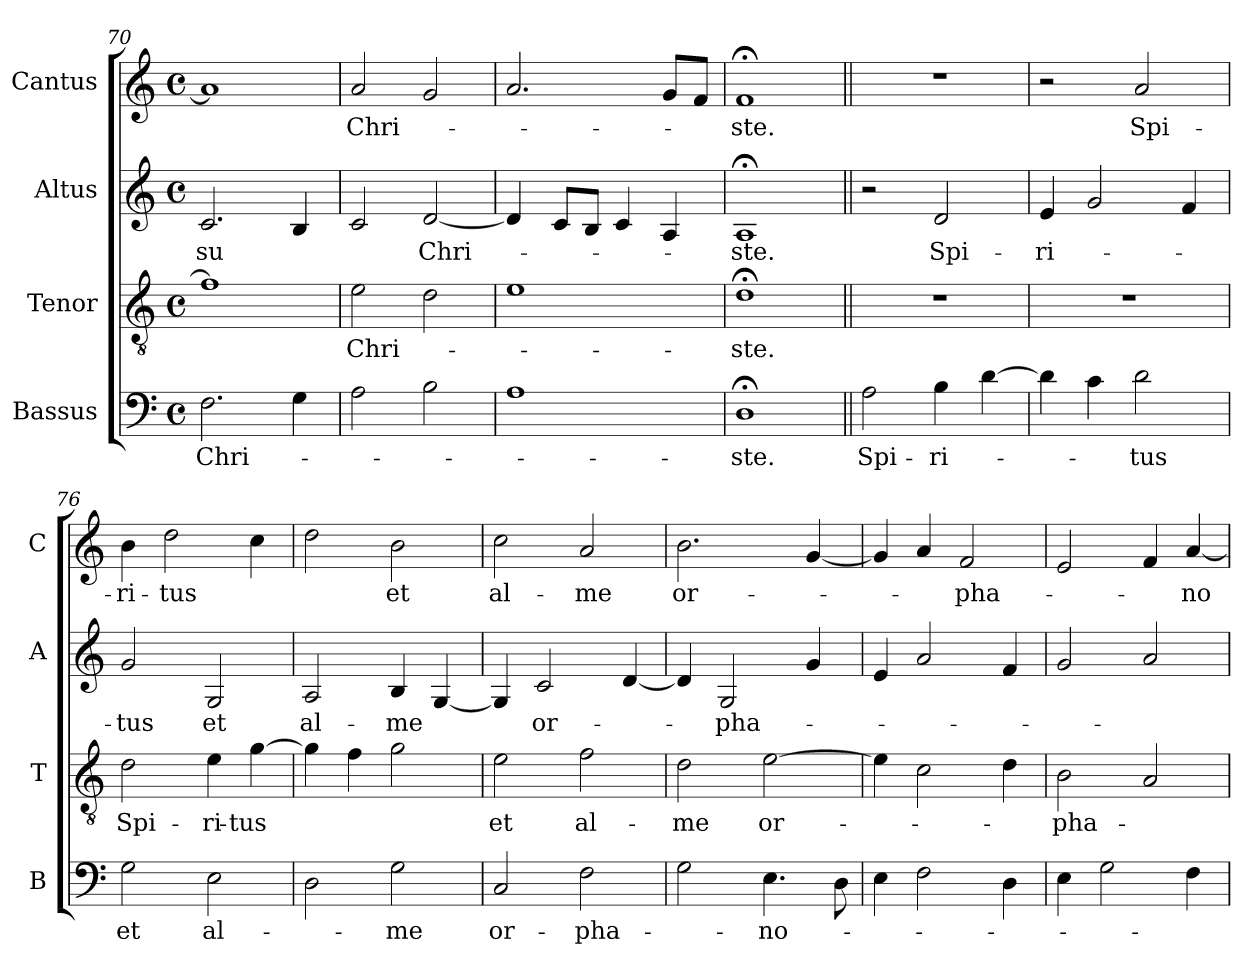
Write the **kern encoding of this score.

**kern	**text	**kern	**text	**kern	**text	**kern	**text
*part4	*part4	*part3	*part3	*part2	*part2	*part1	*part1
*staff4	*staff4	*staff3	*staff3	*staff2	*staff2	*staff1	*staff1
*I"Bassus	*	*I"Tenor	*	*I"Altus	*	*I"Cantus	*
*I'B	*	*I'T	*	*I'A	*	*I'C	*
*clefF4	*	*clefGv2	*	*clefG2	*	*clefG2	*
*k[]	*	*k[]	*	*k[]	*	*k[]	*
*C:	*	*C:	*	*C:	*	*C:	*
*M4/4	*	*M4/4	*	*M4/4	*	*M4/4	*
*met(c)	*	*met(c)	*	*met(c)	*	*met(c)	*
=70	=70	=70	=70	=70	=70	=70	=70
!	!LO:LY:b	!	!	!	!	!	!
!	!	!	!	!	!LO:LY:b	!	!
2.F\	Chri-	1f]	.	2.c/	-su	1a]	.
4G\	.	.	.	4B/	.	.	.
=71	=71	=71	=71	=71	=71	=71	=71
!	!	!	!LO:LY:b	!	!	!	!
!	!	!	!	!	!	!	!LO:LY:b
2A\	.	2e\	Chri-	2c/	.	2a/	Chri-
!	!	!	!	!	!LO:LY:b	!	!
2B\	.	2d\	.	[2d/	Chri-	2g/	.
=72	=72	=72	=72	=72	=72	=72	=72
1A	.	1e	.	4d/]	.	2.a/	.
.	.	.	.	8c/L	.	.	.
.	.	.	.	8B/J	.	.	.
.	.	.	.	4c/	.	.	.
.	.	.	.	4A/	.	8g/L	.
.	.	.	.	.	.	8f/J	.
=73	=73	=73	=73	=73	=73	=73	=73
!	!LO:LY:b	!	!	!	!	!	!
!	!	!	!LO:LY:b	!	!	!	!
!	!	!	!	!	!LO:LY:b	!	!
!	!	!	!	!	!	!	!LO:LY:b
1D;<	-ste.	1d;<	-ste.	1A;<	-ste.	1f;<	-ste.
!!LO:PB:g=z
=74||	=74||	=74||	=74||	=74||	=74||	=74||	=74||
!	!LO:LY:b	!	!	!	!	!	!
2A\	Spi-	1r	.	2r	.	1r	.
!	!LO:LY:b	!	!	!	!	!	!
!	!	!	!	!	!LO:LY:b	!	!
4B\	-ri-	.	.	2d/	Spi-	.	.
[4d\	.	.	.	.	.	.	.
=75	=75	=75	=75	=75	=75	=75	=75
!	!	!	!	!	!LO:LY:b	!	!
4d\]	.	1r	.	4e/	-ri-	2r	.
4c\	.	.	.	2g/	.	.	.
!	!LO:LY:b	!	!	!	!	!	!
!	!	!	!	!	!	!	!LO:LY:b
2d\	-tus	.	.	.	.	2a/	Spi-
.	.	.	.	4f/	.	.	.
=76	=76	=76	=76	=76	=76	=76	=76
!	!LO:LY:b	!	!	!	!	!	!
!	!	!	!LO:LY:b	!	!	!	!
!	!	!	!	!	!LO:LY:b	!	!
!	!	!	!	!	!	!	!LO:LY:b
2G\	et	2d\	Spi-	2g/	-tus	4b\	-ri-
!	!	!	!	!	!	!	!LO:LY:b
.	.	.	.	.	.	2dd\	-tus
!	!LO:LY:b	!	!	!	!	!	!
!	!	!	!LO:LY:b	!	!	!	!
!	!	!	!	!	!LO:LY:b	!	!
2E\	al-	4e\	-ri-	2G/	et	.	.
!	!	!	!LO:LY:b	!	!	!	!
.	.	[4g\	-tus	.	.	4cc\	.
=77	=77	=77	=77	=77	=77	=77	=77
!	!	!	!	!	!LO:LY:b	!	!
2D\	.	4g\]	.	2A/	al-	2dd\	.
.	.	4f\	.	.	.	.	.
!	!LO:LY:b	!	!	!	!	!	!
!	!	!	!	!	!LO:LY:b	!	!
!	!	!	!	!	!	!	!LO:LY:b
2G\	-me	2g\	.	4B/	-me	2b\	et
.	.	.	.	[4G/	.	.	.
=78	=78	=78	=78	=78	=78	=78	=78
!	!LO:LY:b	!	!	!	!	!	!
!	!	!	!LO:LY:b	!	!	!	!
!	!	!	!	!	!	!	!LO:LY:b
2C/	or-	2e\	et	4G/]	.	2cc\	al-
!	!	!	!	!	!LO:LY:b	!	!
.	.	.	.	2c/	or-	.	.
!	!LO:LY:b	!	!	!	!	!	!
!	!	!	!LO:LY:b	!	!	!	!
!	!	!	!	!	!	!	!LO:LY:b
2F\	-pha-	2f\	al-	.	.	2a/	-me
.	.	.	.	[4d/	.	.	.
=79	=79	=79	=79	=79	=79	=79	=79
!	!	!	!LO:LY:b	!	!	!	!
!	!	!	!	!	!	!	!LO:LY:b
2G\	.	2d\	-me	4d/]	.	2.b\	or-
!	!	!	!	!	!LO:LY:b	!	!
.	.	.	.	2G/	-pha-	.	.
!	!LO:LY:b	!	!	!	!	!	!
!	!	!	!LO:LY:b	!	!	!	!
4.E\	-no-	[2e\	or-	.	.	.	.
.	.	.	.	4g/	.	[4g/	.
8D\	.	.	.	.	.	.	.
=80	=80	=80	=80	=80	=80	=80	=80
4E\	.	4e\]	.	4e/	.	4g/]	.
2F\	.	2c\	.	2a/	.	4a/	.
!	!	!	!	!	!	!	!LO:LY:b
.	.	.	.	.	.	2f/	-pha-
4D\	.	4d\	.	4f/	.	.	.
!!LO:LB:g=z
=81	=81	=81	=81	=81	=81	=81	=81
!	!	!	!LO:LY:b	!	!	!	!
4E\	.	2B\	-pha-	2g/	.	2e/	.
2G\	.	.	.	.	.	.	.
.	.	2A/	.	2a/	.	4f/	.
!	!	!	!	!	!	!	!LO:LY:b
4F\	.	.	.	.	.	[4a/	-no-
=	=	=	=	=	=	=	=
*-	*-	*-	*-	*-	*-	*-	*-
